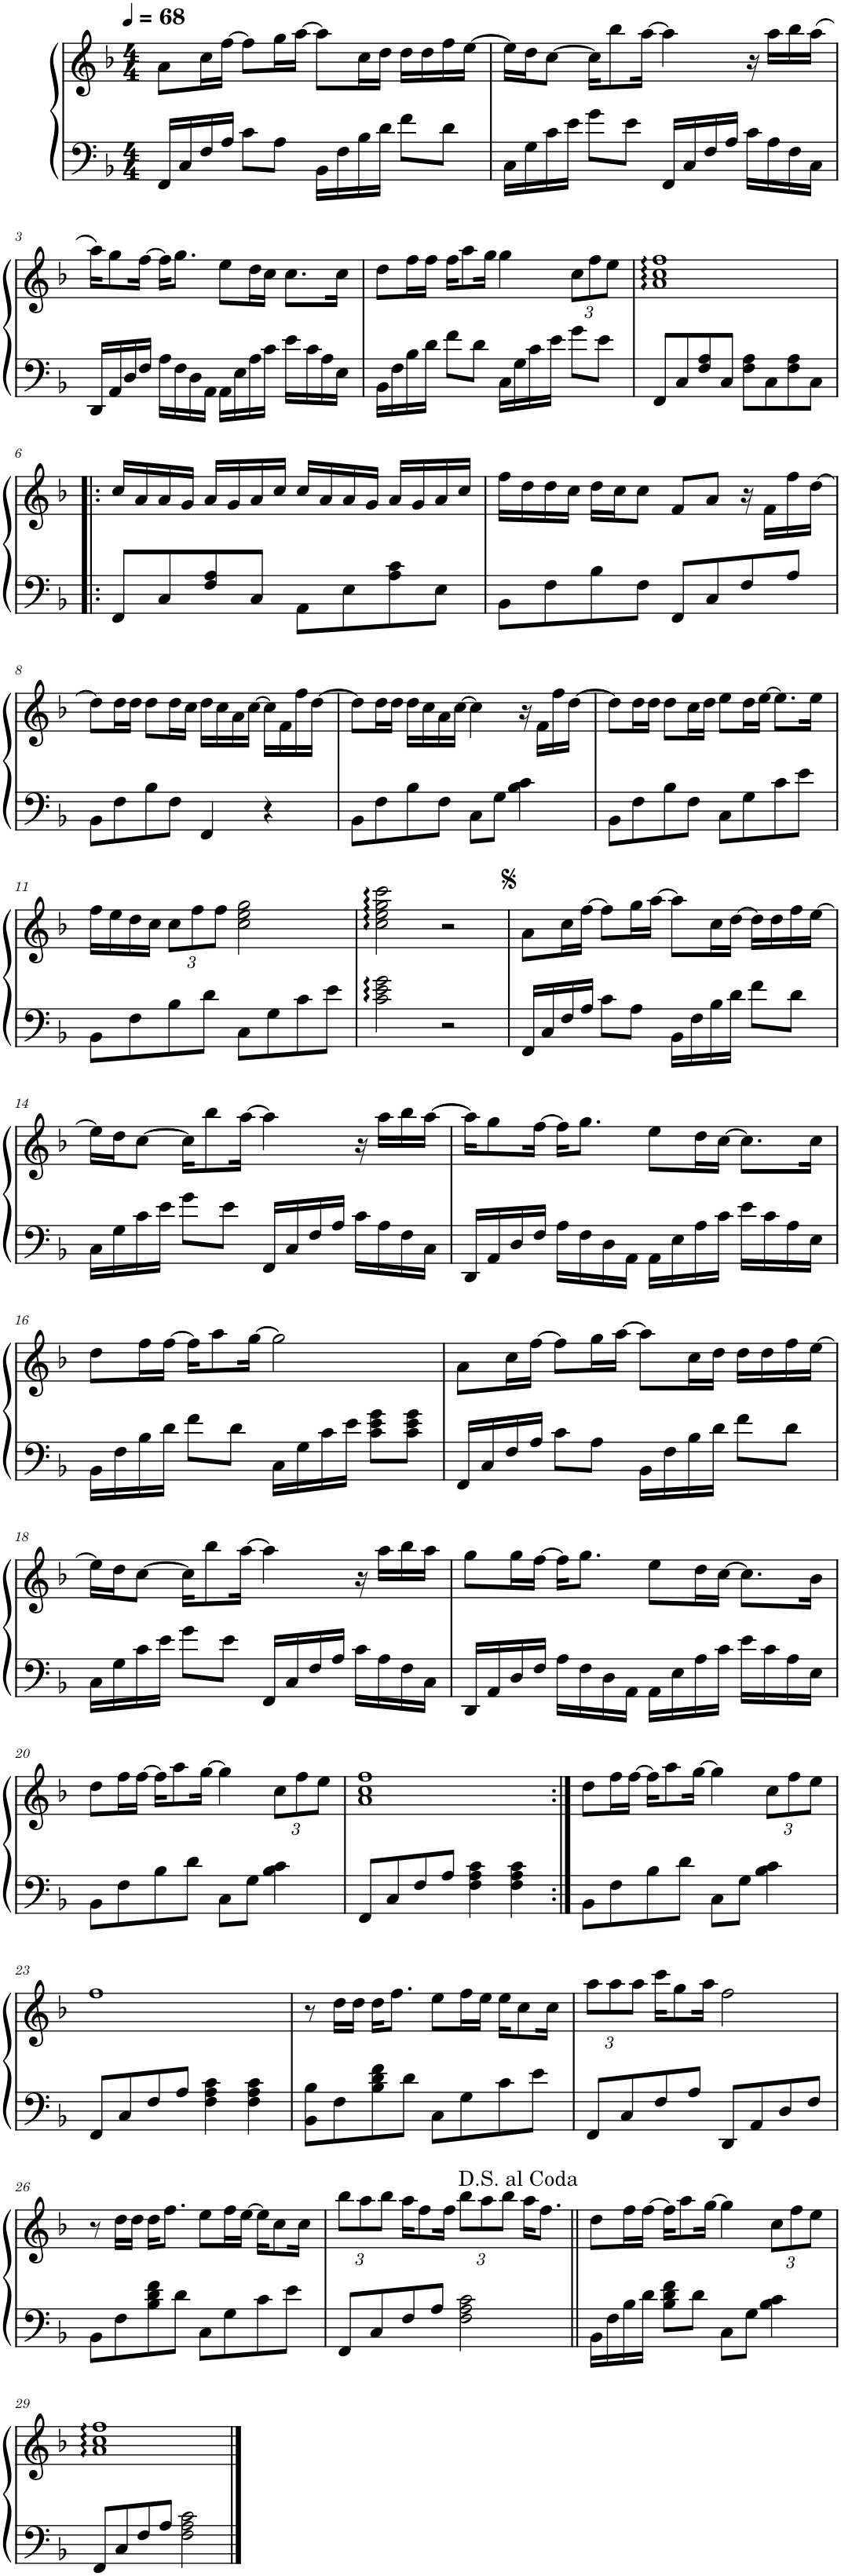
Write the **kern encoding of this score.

**kern	**kern
*part1	*part1
*staff2	*staff1
*I"Piano	*
*I'Pno	*
*clefF4	*clefG2
*k[b-]	*k[b-]
*M4/4	*M4/4
*MM68	*MM68
=1	=1
16FF/LL	8a\L
16C/	.
16F/	16cc\L
16A/JJ	[>16ff\JJ
8c\L	8ff\L]
8A\J	16gg\L
.	[>16aa\JJ
16BB-\LL	8aa\L]
16F\	.
16B-\	16cc\L
16d\JJ	16dd\JJ
8f\L	16dd\LL
.	16dd\
8d\J	16ff\
.	[>16ee\JJ
=2	=2
16C\LL	16ee\LL]
16G\	16dd\J
16c\	[>8cc\J
16e\JJ	.
8g\L	16cc\KL]
.	8bb-\
8e\J	.
.	[>16aa\Jk
16FF/LL	4aa\]
16C/	.
16F/	.
16A/JJ	.
16c\LL	16r
16A\	16aa\LL
16F\	16bb-\
16C\JJ	(>16aa\JJ
!!LO:LB:g=z
=3	=3
16DD/LL	16aa\KL)
16AA/	8gg\
16D/	.
16F/JJ	[>16ff\Jk
16A\LL	16ff\KL]
16F\	8.gg\J
16D\	.
16AA\JJ	.
16AA\LL	8ee\L
16E\	.
16A\	16dd\L
16c\JJ	16cc\JJ
16e\LL	8.cc\L
16c\	.
16A\	.
16E\JJ	16cc\Jk
=4	=4
16BB-\LL	8dd\L
16F\	.
16B-\	16ff\L
16d\JJ	16ff\JJ
8f\L	16ff\KL
.	8aa\
8d\J	.
.	16gg\Jk
16C\LL	4gg\
16G\	.
16c\	.
16e\JJ	.
*	*Xbrackettup
8g\L	12cc\L
.	12ff\
8e\J	.
.	12ee\J
=5	=5
8FF/L	1a:: 1cc:: 1ff::
8C/	.
8F/ 8A/	.
8C/J	.
8F\ 8A\L	.
8C\	.
8F\ 8A\	.
8C\J	.
!!LO:LB:g=z
=6!|:	=6!|:
8FF/L	16cc/LL
.	16a/
8C/	16a/
.	16g/JJ
8F/ 8A/	16a/LL
.	16g/
8C/J	16a/
.	16cc/JJ
8AA\L	16cc/LL
.	16a/
8E\	16a/
.	16g/JJ
8A\ 8c\	16a/LL
.	16g/
8E\J	16a/
.	16cc/JJ
=7	=7
8BB-\L	16ff\LL
.	16dd\
8F\	16dd\
.	16cc\JJ
8B-\	16dd\LL
.	16cc\J
8F\J	8cc\J
8FF/L	8f/L
8C/	8a/J
8F/	16r
.	16f\LL
8A/J	16ff\
.	[16dd\JJ
!!LO:LB:g=z
=8	=8
8BB-\L	8dd\L]
8F\	16dd\L
.	16dd\JJ
8B-\	8dd\L
8F\J	16dd\L
.	16cc\JJ
4FF/	16dd\LL
.	16cc\
.	16a\
.	[16cc\JJ
4r	16cc\LL]
.	16f\
.	16ff\
.	[16dd\JJ
=9	=9
8BB-\L	8dd\L]
8F\	16dd\L
.	16dd\JJ
8B-\	16dd\LL
.	16cc\
8F\J	16a\
.	[16cc\JJ
8C\L	4cc\]
8G\J	.
4B-\ 4c\	16r
.	16f\LL
.	16ff\
.	[>16dd\JJ
=10	=10
8BB-\L	8dd\L]
8F\	16dd\L
.	16dd\JJ
8B-\	8dd\L
8F\J	16cc\L
.	16dd\JJ
8C\L	8ee\L
8G\	16dd\L
.	[16ee\JJ
8c\	8.ee\L]
8e\J	.
.	16ee\Jk
!!LO:LB:g=z
=11	=11
8BB-\L	16ff\LL
.	16ee\
8F\	16dd\
.	16cc\JJ
8B-\	12cc\L
.	12ff\
8d\J	.
.	12ff\J
8C\L	2cc\ 2ee\ 2gg\
8G\	.
8c\	.
8e\J	.
=12	=12
2c\: 2e\: 2g\:	2cc\:: 2ee\:: 2gg\:: 2ccc\::
2r	2r
=13	=13
16FF/LL	8a\L
16C/	.
16F/	16cc\L
16A/JJ	[>16ff\JJ
8c\L	8ff\L]
8A\J	16gg\L
.	[>16aa\JJ
16BB-\LL	8aa\L]
16F\	.
16B-\	16cc\L
16d\JJ	[>16dd\JJ
8f\L	16dd\LL]
.	16dd\
8d\J	16ff\
.	[16ee\JJ
!!LO:LB:g=z
=14	=14
16C\LL	16ee\LL]
16G\	16dd\J
16c\	[>8cc\J
16e\JJ	.
8g\L	16cc\KL]
.	8bb-\
8e\J	.
.	[>16aa\Jk
16FF/LL	4aa\]
16C/	.
16F/	.
16A/JJ	.
16c\LL	16r
16A\	16aa\LL
16F\	16bb-\
16C\JJ	[>16aa\JJ
=15	=15
16DD/LL	16aa\KL]
16AA/	8gg\
16D/	.
16F/JJ	[>16ff\Jk
16A\LL	16ff\KL]
16F\	8.gg\J
16D\	.
16AA\JJ	.
16AA\LL	8ee\L
16E\	.
16A\	16dd\L
16c\JJ	[>16cc\JJ
16e\LL	8.cc\L]
16c\	.
16A\	.
16E\JJ	16cc\Jk
!!LO:LB:g=z
=16	=16
16BB-\LL	8dd\L
16F\	.
16B-\	16ff\L
16d\JJ	[>16ff\JJ
8f\L	16ff\KL]
.	8aa\
8d\J	.
.	[>16gg\Jk
16C\LL	2gg\]
16G\	.
16c\	.
16e\JJ	.
8c\ 8e\ 8g\L	.
8c\ 8e\ 8g\J	.
=17	=17
16FF/LL	8a\L
16C/	.
16F/	16cc\L
16A/JJ	[>16ff\JJ
8c\L	8ff\L]
8A\J	16gg\L
.	[>16aa\JJ
16BB-\LL	8aa\L]
16F\	.
16B-\	16cc\L
16d\JJ	16dd\JJ
8f\L	16dd\LL
.	16dd\
8d\J	16ff\
.	[16ee\JJ
!!LO:LB:g=z
=18	=18
16C\LL	16ee\LL]
16G\	16dd\J
16c\	[>8cc\J
16e\JJ	.
8g\L	16cc\KL]
.	8bb-\
8e\J	.
.	[>16aa\Jk
16FF/LL	4aa\]
16C/	.
16F/	.
16A/JJ	.
16c\LL	16r
16A\	16aa\LL
16F\	16bb-\
16C\JJ	16aa\JJ
=19	=19
16DD/LL	8gg\L
16AA/	.
16D/	16gg\L
16F/JJ	[>16ff\JJ
16A\LL	16ff\KL]
16F\	8.gg\J
16D\	.
16AA\JJ	.
16AA\LL	8ee\L
16E\	.
16A\	16dd\L
16c\JJ	[>16cc\JJ
16e\LL	8.cc\L]
16c\	.
16A\	.
16E\JJ	16b-\Jk
!!LO:LB:g=z
=20	=20
8BB-\L	8dd\L
8F\	16ff\L
.	[>16ff\JJ
8B-\	16ff\KL]
.	8aa\
8d\J	.
.	[>16gg\Jk
8C\L	4gg\]
8G\J	.
4B-\ 4c\	12cc\L
.	12ff\
.	12ee\J
=21	=21
8FF/L	1a 1cc 1ff
8C/	.
8F/	.
8A/J	.
4F\ 4A\ 4c\	.
4F\ 4A\ 4c\	.
=22:|!	=22:|!
8BB-\L	8dd\L
8F\	16ff\L
.	[>16ff\JJ
8B-\	16ff\KL]
.	8aa\
8d\J	.
.	[>16gg\Jk
8C\L	4gg\]
8G\J	.
4B-\ 4c\	12cc\L
.	12ff\
.	12ee\J
!!LO:LB:g=z
=23	=23
8FF/L	1ff
8C/	.
8F/	.
8A/J	.
4F\ 4A\ 4c\	.
4F\ 4A\ 4c\	.
=24	=24
8BB-\ 8B-\L	8r
8F\	16dd\LL
.	16dd\JJ
8B-\ 8d\ 8f\	16dd\KL
.	8.ff\J
8d\J	.
8C\L	8ee\L
8G\	16ff\L
.	16ee\JJ
8c\	16ee\KL
.	8cc\
8e\J	.
.	16cc\Jk
=25	=25
8FF/L	12aa\L
.	12aa\
8C/	.
.	12aa\J
8F/	16ccc\KL
.	8gg\
8A/J	.
.	16aa\Jk
8DD/L	2ff\
8AA/	.
8D/	.
8F/J	.
!!LO:LB:g=z
=26	=26
8BB-\L	8r
8F\	16dd\LL
.	16dd\JJ
8B-\ 8d\ 8f\	16dd\KL
.	8.ff\J
8d\J	.
8C\L	8ee\L
8G\	16ff\L
.	[>16ee\JJ
8c\	16ee\KL]
.	8cc\
8e\J	.
.	16cc\Jk
=27	=27
8FF/L	12bb-\L
.	12aa\
8C/	.
.	12bb-\J
8F/	16aa\KL
.	8ff\
8A/J	.
.	16ff\Jk
2F\ 2A\ 2c\	12bb-\L
.	12aa\
.	12bb-\J
.	16aa\KL
.	8.ff\J
=28||	=28||
16BB-\LL	8dd\L
16F\	.
16B-\	16ff\L
16d\JJ	[>16ff\JJ
8B-\ 8d\ 8f\L	16ff\KL]
.	8aa\
8d\J	.
.	[>16gg\Jk
8C\L	4gg\]
8G\J	.
4B-\ 4c\	12cc\L
.	12ff\
.	12ee\J
!!LO:LB:g=z
=29	=29
8FF/L	1a:: 1cc:: 1ff::
8C/	.
8F/	.
8A/J	.
2F\ 2A\ 2c\	.
==	==
*-	*-
